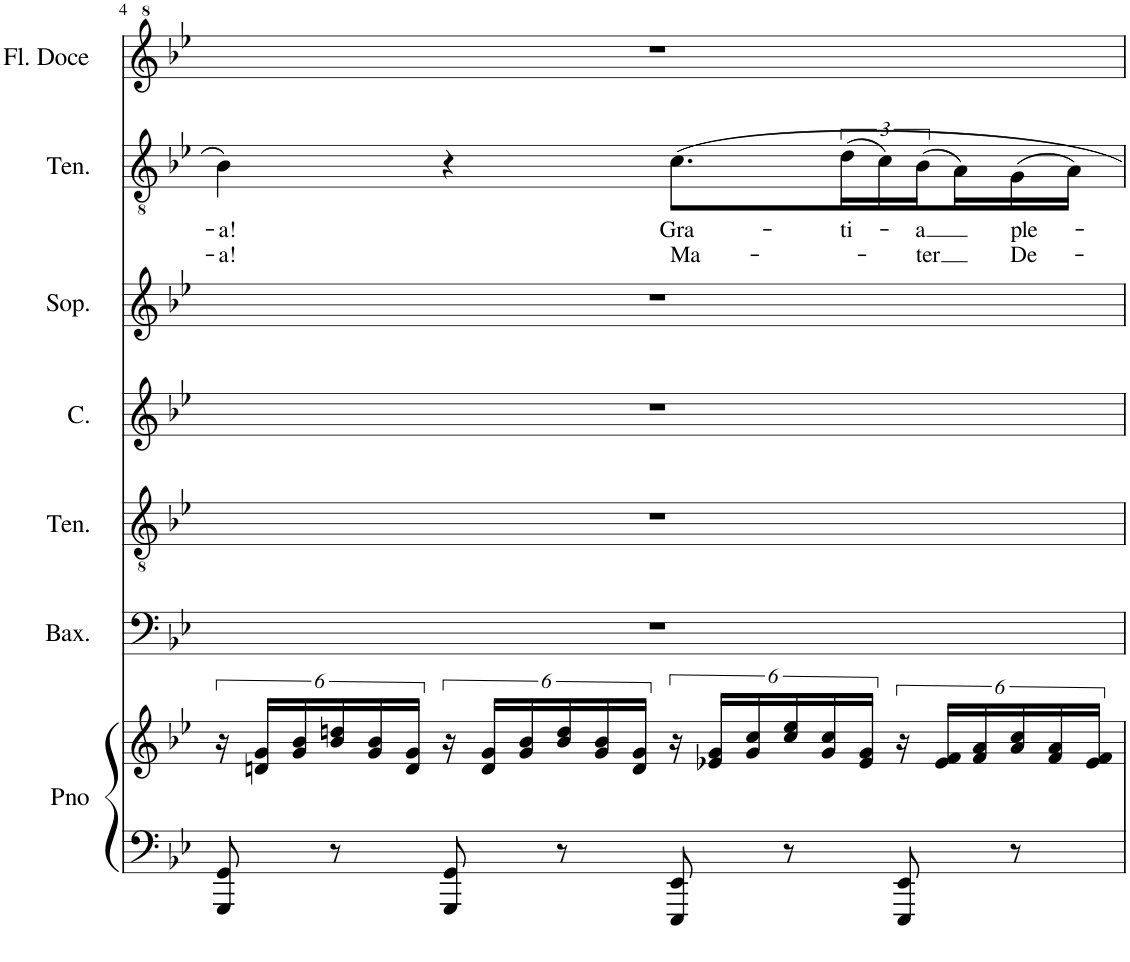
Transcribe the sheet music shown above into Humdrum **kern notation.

**kern	**kern	**kern	**kern	**kern	**kern	**kern	**text	**text	**kern
*part7	*part7	*part6	*part5	*part4	*part3	*part2	*part2	*part2	*part1
*staff8	*staff7	*staff6	*staff5	*staff4	*staff3	*staff2	*staff2	*staff2	*staff1
*I"Piano	*	*I"Baixo	*I"Tenor	*I"Contralto	*I"Soprano	*I"Tenor	*	*	*I"Flauta Doce
*I'Pno	*	*I'Bax.	*I'Ten.	*I'C.	*I'Sop.	*I'Ten.	*	*	*I'Fl. Doce
!!LO:PB:g=z
*clefF4	*clefG2	*clefF4	*clefGv2	*clefG2	*clefG2	*clefGv2	*	*	*clefG^2
*k[b-e-]	*k[b-e-]	*k[b-e-]	*k[b-e-]	*k[b-e-]	*k[b-e-]	*k[b-e-]	*	*	*k[b-e-]
*M4/4	*M4/4	*M4/4	*M4/4	*M4/4	*M4/4	*M4/4	*	*	*M4/4
*met(c)	*met(c)	*met(c)	*met(c)	*met(c)	*met(c)	*met(c)	*	*	*met(c)
=4	=4	=4	=4	=4	=4	=4	=4	=4	=4
!	!	!	!	!	!	!	!LO:LY:b	!LO:LY:b	!
8GGG/ 8GG/	24r	1r	1r	1r	1r	4B-\	-a!	-a!	1r
.	24dn/ 24g/LL	.	.	.	.	.	.	.	.
.	24g/ 24b-/	.	.	.	.	.	.	.	.
8r	24b-/ 24ddn/	.	.	.	.	.	.	.	.
.	24g/ 24b-/	.	.	.	.	.	.	.	.
.	24d/ 24g/JJ	.	.	.	.	.	.	.	.
8GGG/ 8GG/	24r	.	.	.	.	4r	.	.	.
.	24d/ 24g/LL	.	.	.	.	.	.	.	.
.	24g/ 24b-/	.	.	.	.	.	.	.	.
8r	24b-/ 24dd/	.	.	.	.	.	.	.	.
.	24g/ 24b-/	.	.	.	.	.	.	.	.
.	24d/ 24g/JJ	.	.	.	.	.	.	.	.
!	!	!	!	!	!	!	!LO:LY:b	!LO:LY:b	!
8EEE-/ 8EE-/	24r	.	.	.	.	8.c\L	Gra-	Ma-	.
.	24e-X/ 24g/LL	.	.	.	.	.	.	.	.
.	24g/ 24cc/	.	.	.	.	.	.	.	.
8r	24cc/ 24ee-/	.	.	.	.	.	.	.	.
.	24g/ 24cc/	.	.	.	.	.	.	.	.
!	!	!	!	!	!	!	!LO:LY:b	!	!
.	.	.	.	.	.	(24d\L	-ti-	.	.
.	24e-/ 24g/JJ	.	.	.	.	.	.	.	.
.	.	.	.	.	.	24c\)	.	.	.
8EEE-/ 8EE-/	24r	.	.	.	.	.	.	.	.
!	!	!	!	!	!	!	!LO:LY:b	!LO:LY:b	!
.	.	.	.	.	.	(24B-\	-a	-ter	.
.	24e-/ 24f/LL	.	.	.	.	.	.	.	.
.	.	.	.	.	.	16A\)	.	.	.
.	24f/ 24a/	.	.	.	.	.	.	.	.
!	!	!	!	!	!	!	!LO:LY:b	!LO:LY:b	!
8r	24a/ 24cc/	.	.	.	.	(16G\	ple-	De-	.
.	24f/ 24a/	.	.	.	.	.	.	.	.
.	.	.	.	.	.	16A\JJ)	.	.	.
.	24e-/ 24f/JJ	.	.	.	.	.	.	.	.
=	=	=	=	=	=	=	=	=	=
*-	*-	*-	*-	*-	*-	*-	*-	*-	*-
